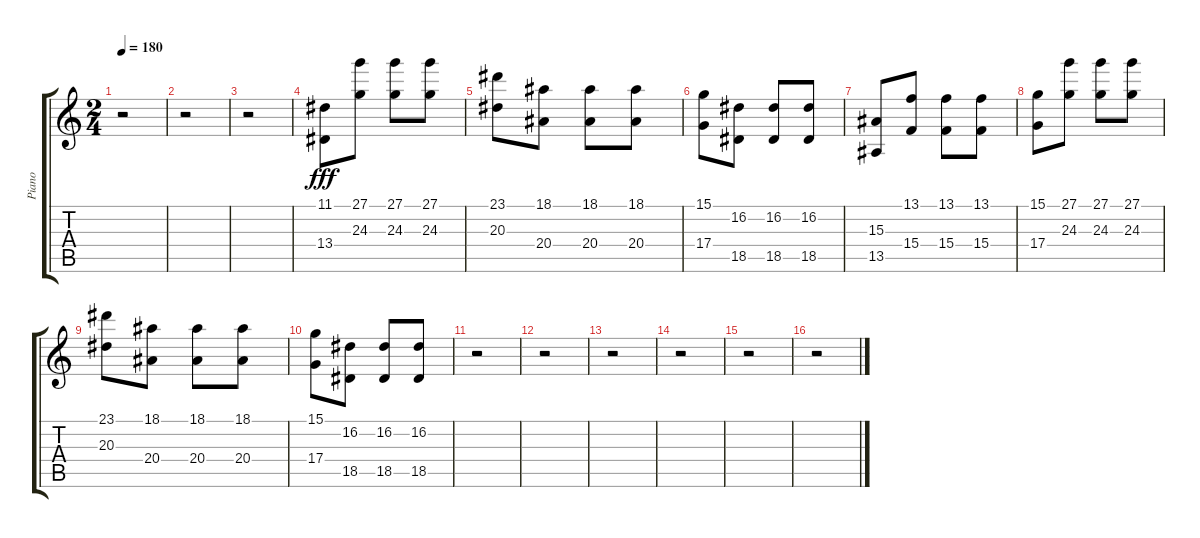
\track ("Piano" "Piano") {instrument brightacousticpiano}
\staff {score tabs}
\tuning (E4 B3 G3 D3 A2 E2) {hide}
\ts (2 4)
\tempo 180
\clef g2
\ks c
r.2{dy fff} |
r.2 |
r.2 |
(11.1 13.4).8 (27.1 24.3).8 (27.1 24.3).8 (27.1 24.3).8 |
(23.1 20.3).8 (18.1 20.4).8 (18.1 20.4).8 (18.1 20.4).8 |
(15.1 17.4).8 (16.2 18.5).8 (16.2 18.5).8 (16.2 18.5).8 |
(15.3 13.5).8 (13.1 15.4).8 (13.1 15.4).8 (13.1 15.4).8 |
(15.1 17.4).8 (27.1 24.3).8 (27.1 24.3).8 (27.1 24.3).8 |
(23.1 20.3).8 (18.1 20.4).8 (18.1 20.4).8 (18.1 20.4).8 |
(15.1 17.4).8 (16.2 18.5).8 (16.2 18.5).8 (16.2 18.5).8 |
r.2 |
r.2 |
r.2 |
r.2 |
r.2 |
r.2
